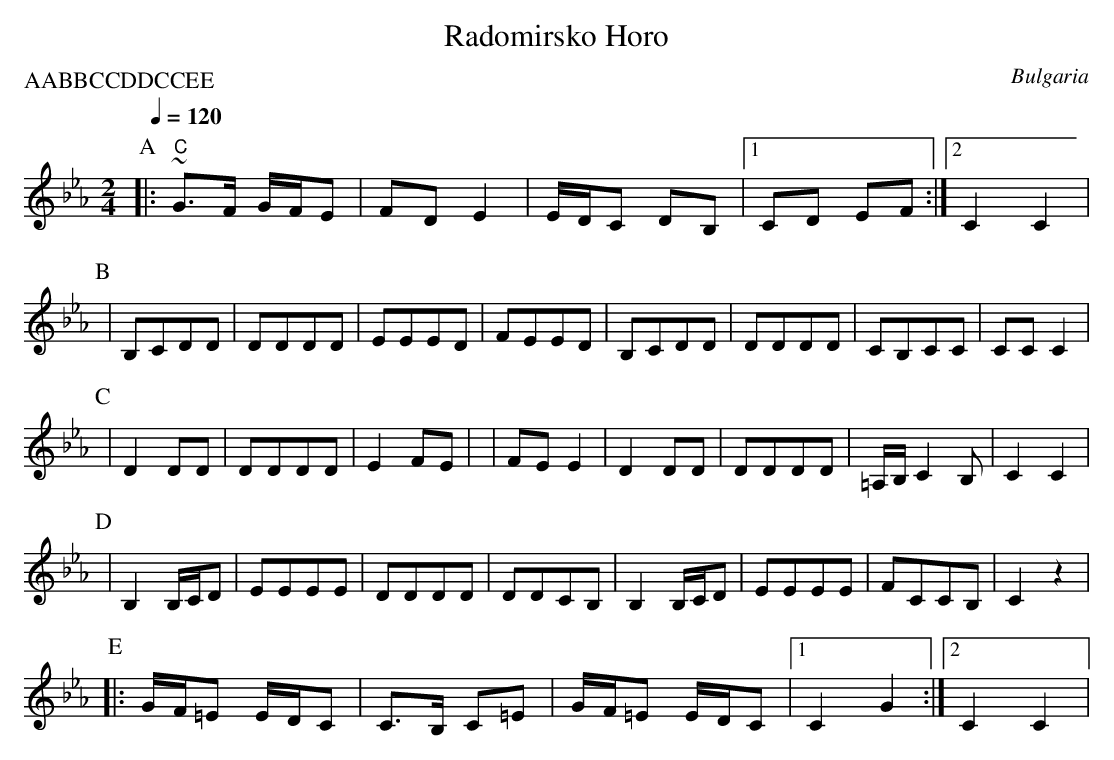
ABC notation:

X:1
T:Radomirsko Horo
O:Bulgaria
L:1/8
M:2/4
Q:1/4=120
P:AABBCCDDCCEE
K:Cm
P:A
|:"C" ~G>F G/F/E| FDE2    | E/D/C DB,  |[1 CD EF     :|[2 C2 C2 |
P:B
| B,CDD         |DDDD     |EEED        |FEED         |\
  B,CDD         |DDDD     |CB,CC       |CCC2         |
P:C
| D2 DD         | DDDD    | E2 FE      |             |\
  FE E2         |D2 DD    | DDDD       | =A,/B,/C2 B,|C2 C2     |
P:D
| B,2 B,/C/D    |EEEE     |DDDD        |DDCB,        |\
  B,2 B,/C/D    |EEEE     |FCCB,       |C2 z2        |
P:E
|:G/F/=E E/D/C  | C>B, C=E|G/F/=E E/D/C|[1 C2 G2     :|[2 C2 C2 |
